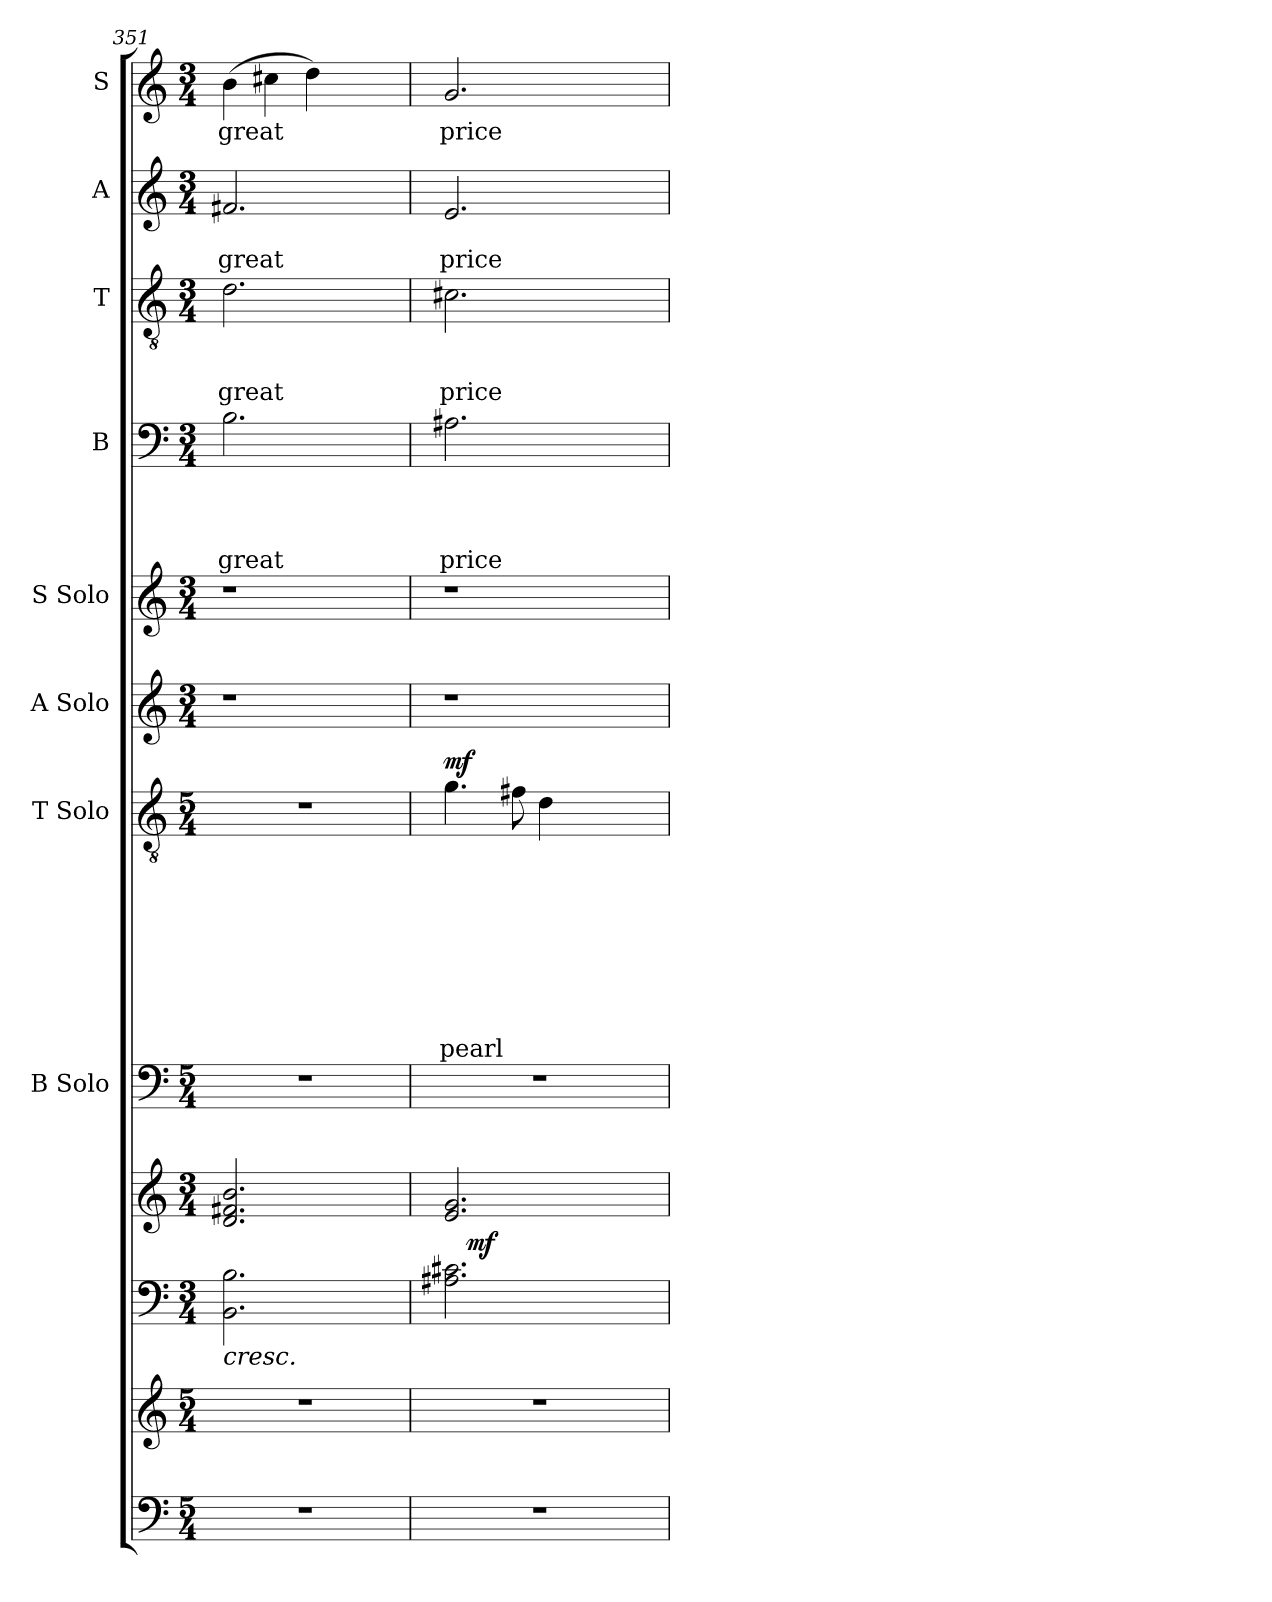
**kern	**kern	**kern	**dynam	**kern	**kern	**kern	**text	**text	**text	**text	**text	**text	**text	**text	**text	**dynam	**kern	**kern	**kern	**text	**text	**text	**text	**kern	**text	**text	**text	**kern	**text	**text	**kern	**text
*part12	*part11	*part10	*part10	*part9	*part8	*part7	*part7	*part7	*part7	*part7	*part7	*part7	*part7	*part7	*part7	*part7	*part6	*part5	*part4	*part4	*part4	*part4	*part4	*part3	*part3	*part3	*part3	*part2	*part2	*part2	*part1	*part1
*staff12	*staff11	*staff10	*staff10	*staff9	*staff8	*staff7	*staff7	*staff7	*staff7	*staff7	*staff7	*staff7	*staff7	*staff7	*staff7	*staff7	*staff6	*staff5	*staff4	*staff4	*staff4	*staff4	*staff4	*staff3	*staff3	*staff3	*staff3	*staff2	*staff2	*staff2	*staff1	*staff1
*	*	*	*	*	*I"B Solo	*I"T Solo	*	*	*	*	*	*	*	*	*	*	*I"A Solo	*I"S Solo	*I"B	*	*	*	*	*I"T	*	*	*	*I"A	*	*	*I"S	*
*clefF4	*clefG2	*clefF4	*	*clefG2	*clefF4	*clefGv2	*	*	*	*	*	*	*	*	*	*	*clefG2	*clefG2	*clefF4	*	*	*	*	*clefGv2	*	*	*	*clefG2	*	*	*clefG2	*
*k[]	*k[]	*k[]	*	*k[]	*k[]	*k[]	*	*	*	*	*	*	*	*	*	*	*k[]	*k[]	*k[]	*	*	*	*	*k[]	*	*	*	*k[]	*	*	*k[]	*
*C:	*C:	*C:	*	*C:	*C:	*C:	*	*	*	*	*	*	*	*	*	*	*C:	*C:	*C:	*	*	*	*	*C:	*	*	*	*C:	*	*	*C:	*
*M5/4	*M5/4	*M3/4	*	*M3/4	*M5/4	*M5/4	*	*	*	*	*	*	*	*	*	*	*M3/4	*M3/4	*M3/4	*	*	*	*	*M3/4	*	*	*	*M3/4	*	*	*M3/4	*
=351	=351	=351	=351	=351	=351	=351	=351	=351	=351	=351	=351	=351	=351	=351	=351	=351	=351	=351	=351	=351	=351	=351	=351	=351	=351	=351	=351	=351	=351	=351	=351	=351
!	!	!	!LO:HP:b	!	!	!	!	!	!	!	!	!	!	!	!	!	!LO:N:vis=1	!LO:N:vis=1	!	!	!	!	!LO:LY:b	!	!	!	!LO:LY:b	!	!	!LO:LY:b	!	!LO:LY:b
4%5r	4%5r	2.BB\ 2.B\	<	2.d/ 2.f#X/ 2.b/	4%5r	4%5r	.	.	.	.	.	.	.	.	.	.	2.r	2.r	2.B\	.	.	.	great	2.d\	.	.	great	2.f#X/	.	great	(>4b\	great
.	.	.	.	.	.	.	.	.	.	.	.	.	.	.	.	.	.	.	.	.	.	.	.	.	.	.	.	.	.	.	4cc#X\	.
.	.	.	.	.	.	.	.	.	.	.	.	.	.	.	.	.	.	.	.	.	.	.	.	.	.	.	.	.	.	.	4dd\)	.
.	.	2ryy	.	2ryy	.	.	.	.	.	.	.	.	.	.	.	.	2ryy	2ryy	2ryy	.	.	.	.	2ryy	.	.	.	2ryy	.	.	2ryy	.
=352	=352	=352	=352	=352	=352	=352	=352	=352	=352	=352	=352	=352	=352	=352	=352	=352	=352	=352	=352	=352	=352	=352	=352	=352	=352	=352	=352	=352	=352	=352	=352	=352
!	!	!	!	!	!	!	!	!	!	!	!	!	!	!	!LO:LY:b	!LO:DY:a	!LO:N:vis=1	!LO:N:vis=1	!	!	!	!	!LO:LY:b	!	!	!	!LO:LY:b	!	!	!LO:LY:b	!	!LO:LY:b
*	*	*^	*	*	*	*	*	*	*	*	*	*	*	*	*	*	*	*	*	*	*	*	*	*	*	*	*	*	*	*	*	*
4%5r	4%5r	2.A#X\ 2.c#X\	16.ryy	.	2.e/ 2.g/	4%5r	4.g\	.	.	.	.	.	.	.	.	pearl	mf	2.r	2.r	2.A#X\	.	.	.	price	2.c#X\	.	.	price	2.e/	.	price	2.g/	price
!	!	!	!	!LO:DY:a	!	!	!	!	!	!	!	!	!	!	!	!	!	!	!	!	!	!	!	!	!	!	!	!	!	!	!	!	!
.	.	.	1ryy	mf	.	.	.	.	.	.	.	.	.	.	.	.	.	.	.	.	.	.	.	.	.	.	.	.	.	.	.	.	.
.	.	.	.	.	.	.	8f#X\	.	.	.	.	.	.	.	.	.	.	.	.	.	.	.	.	.	.	.	.	.	.	.	.	.	.
.	.	.	.	.	.	.	4d\	.	.	.	.	.	.	.	.	.	.	.	.	.	.	.	.	.	.	.	.	.	.	.	.	.	.
.	.	2ryy	.	[	2ryy	.	2ryy	.	.	.	.	.	.	.	.	.	.	2ryy	2ryy	2ryy	.	.	.	.	2ryy	.	.	.	2ryy	.	.	2ryy	.
.	.	.	8ryy	.	.	.	.	.	.	.	.	.	.	.	.	.	.	.	.	.	.	.	.	.	.	.	.	.	.	.	.	.	.
.	.	.	32ryy	.	.	.	.	.	.	.	.	.	.	.	.	.	.	.	.	.	.	.	.	.	.	.	.	.	.	.	.	.	.
*	*	*v	*v	*	*	*	*	*	*	*	*	*	*	*	*	*	*	*	*	*	*	*	*	*	*	*	*	*	*	*	*	*	*
=	=	=	=	=	=	=	=	=	=	=	=	=	=	=	=	=	=	=	=	=	=	=	=	=	=	=	=	=	=	=	=	=
*-	*-	*-	*-	*-	*-	*-	*-	*-	*-	*-	*-	*-	*-	*-	*-	*-	*-	*-	*-	*-	*-	*-	*-	*-	*-	*-	*-	*-	*-	*-	*-	*-
